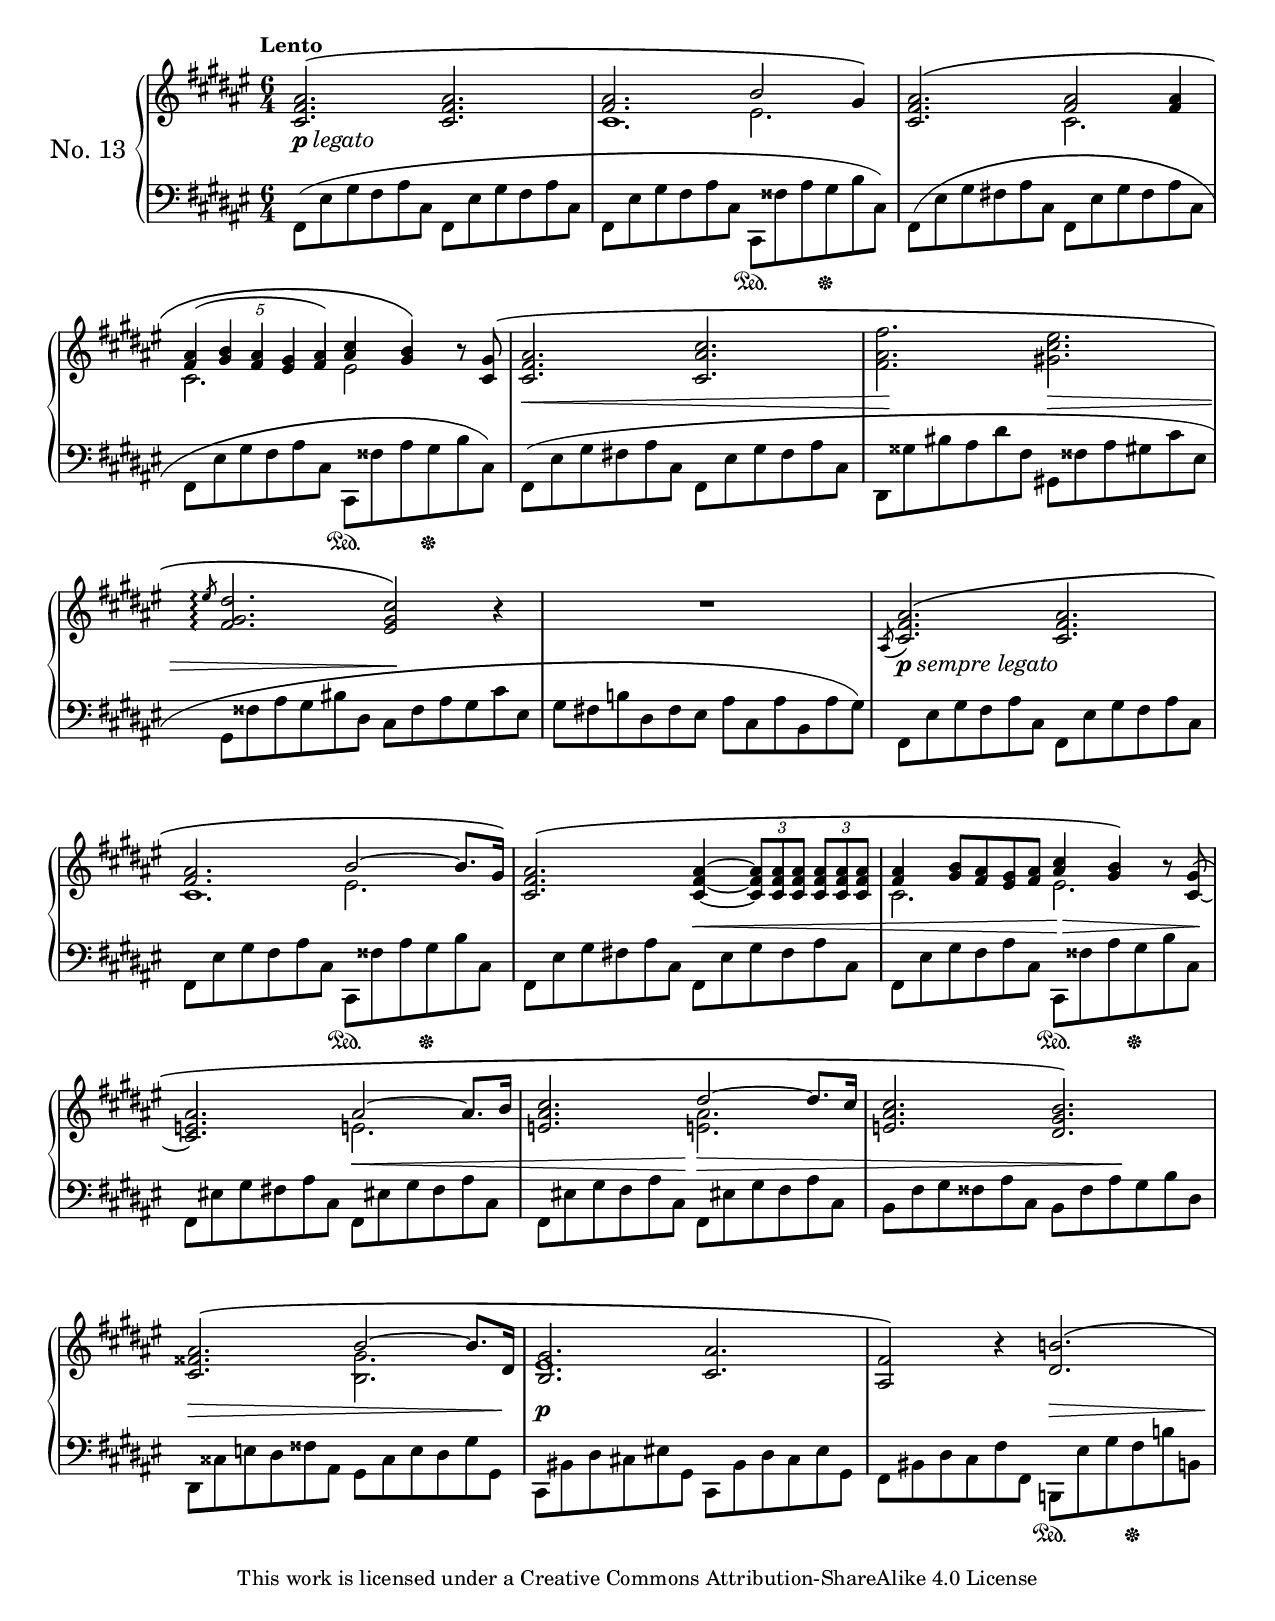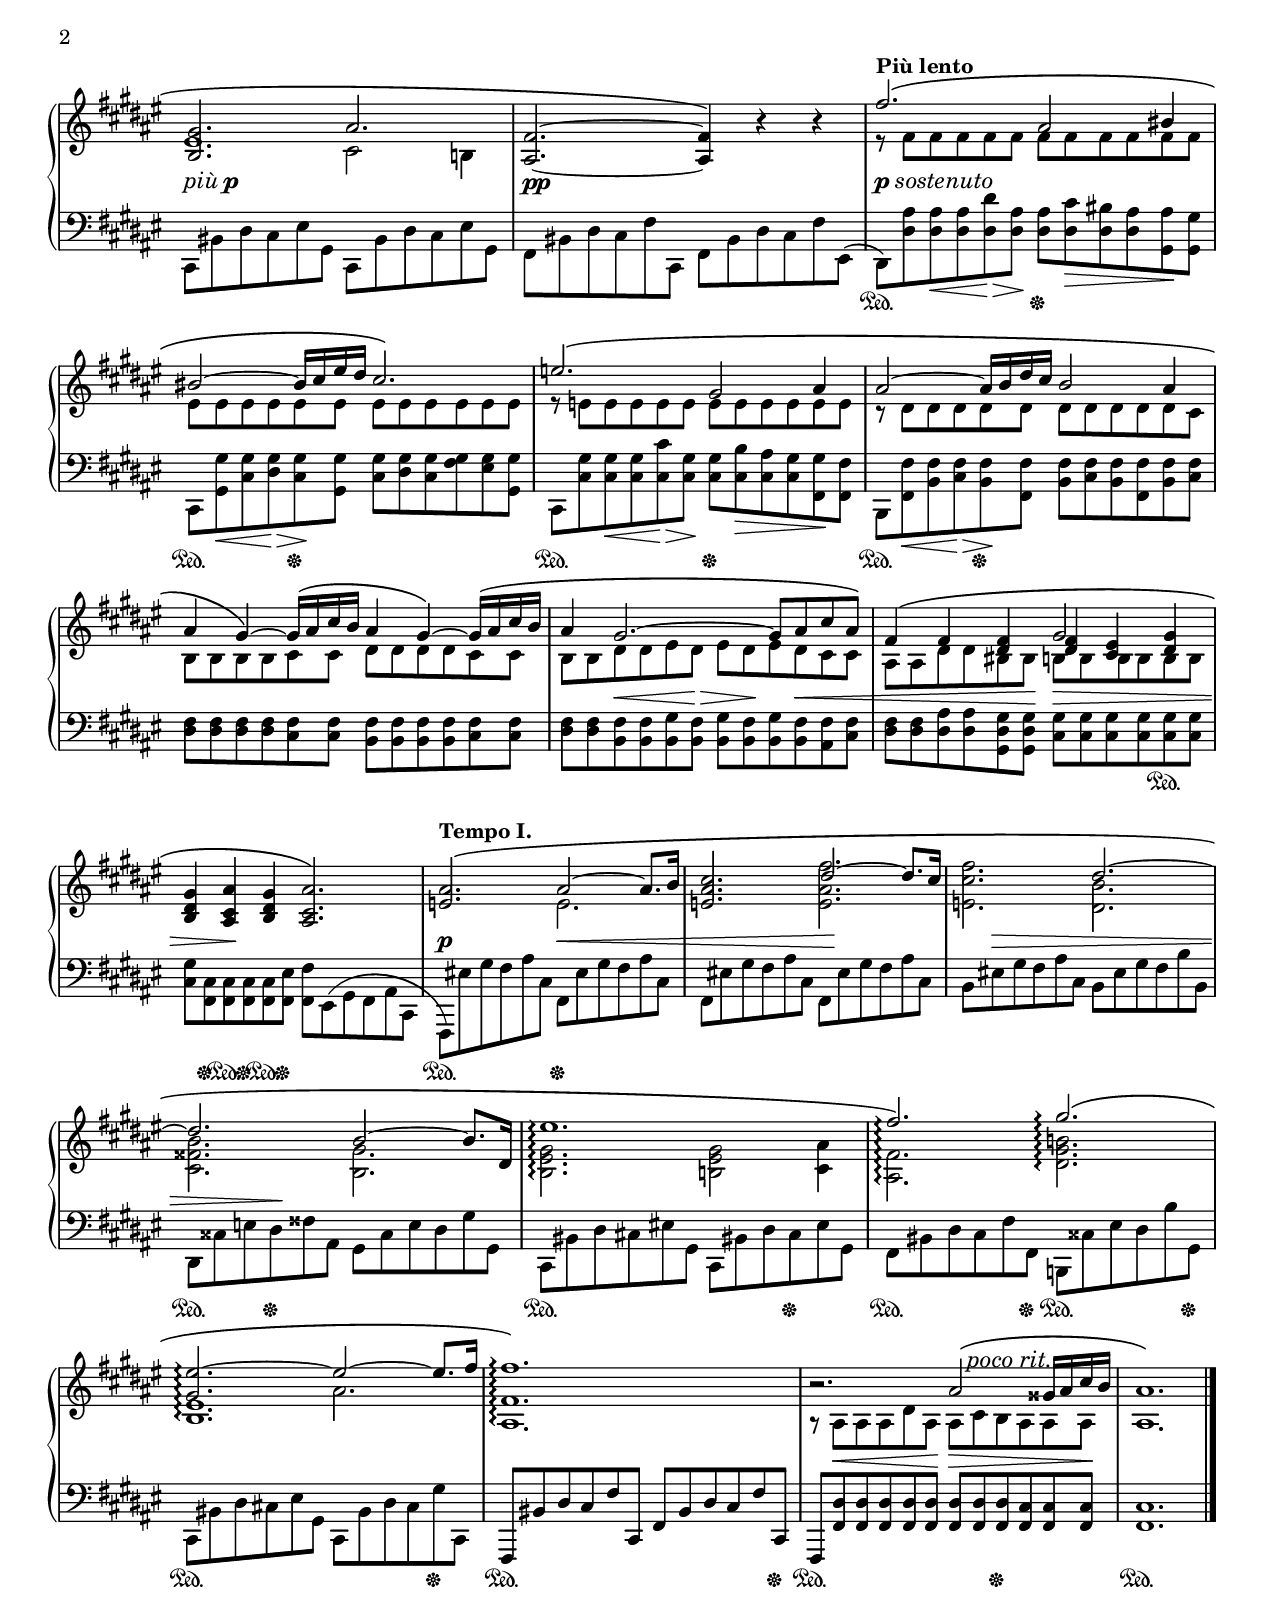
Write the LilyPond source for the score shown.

\version "2.24.0"

\include "includes/header-paper.ily"
%...+....1....+....2....+....3....+....4....+....5....+....6....+....7....+....

\version "2.24.0"
\language "english"

\include "global-variables.ily"

%%% Positions and shapes %%%

moveArpeggioA =
  \tweak positions #'(-2 . 2) 
  \tweak extra-spacing-width #'(-2 . 0)
  \etc
moveArpeggioB = \tweak positions #'(-4 . 2) \etc
moveArpeggioC = \tweak positions #'(-4.5 . 2) \etc
moveArpeggioD = \tweak positions #'(-3 . 3) \etc
moveArpeggioE = \tweak positions #'(-3.5 . 2) \etc
moveArpeggioF = \tweak positions #'(-4 . 2.5) \etc

slurShapeA = \shape #'(
                        ((0 . 0) (0 . 0) (0 . 0) (0 . 0))
                        ((0 . 0) (0 . 0) (0 . 0) (0 . 0))
                      ) \etc

movePocoRit = 
  \tweak outside-staff-priority ##f 
  \tweak staff-padding #'()
  \tweak X-offset 2
  \tweak Y-offset 2.1
  \etc

%%% Music %%%

global = {
  \time 6/4
  \key fs \major
  \accidentalStyle piano
}

rightHandUpper = \relative {
  \voiceOne
  <cs' fs as>2.\( q |
  <fs as>2. << { b2 gs4\) } \new Voice { \voiceTwo es2. } >> |
  <cs fs as>2.\( <fs as>2 q4 |
  \omit TupletBracket
  \tuplet 5/3 { <fs as>4( <gs b> <fs as> <es gs> <fs as>) } <as cs>4 <gs b>\) 
    \oneVoice r8 <cs, gs'>\( |
  <cs fs as>2. <cs as' cs> |
  <fs as fs'>2. <gs cs es> |
  \slashedGrace { es'8\moveArpeggioA \arpeggio } <fs, gs ds'>2. 
    <es gs cs>2\) r4 |
  R1. |
  
  \barNumberCheck 9
  \voiceOne
  \acciaccatura { \slurDown as,8 } \slurUp <cs fs as>2.\( q |
  <fs as>2. << { b2~ b8. gs16\) } \new Voice { \voiceTwo es2. } >> |
  \oneVoice
  <cs fs as>2.^\( q4~ \tuplet 3/2 4 { q8[ q q] q[ q q] } |
  \voiceOne
  <fs as>4 <gs b>8 <fs as> <es gs> <fs as> <as cs>4 <gs b>\) 
    b8\rest <cs,_~ gs'>\( |
  <cs e as>2. as'2~ as8. b16 |
  <e, as cs>2. ds'2~ ds8. cs16 |
  <e, as cs>2. <ds gs b>\) |
  <cs fss as>2.\( b'2~ b8. ds,16 |
  
  \barNumberCheck 17
  <b gs'>2. <cs as'> |
  <as fs'>2\) b'4\rest <ds, b'>2.\( |
  <b gs'>2. << { as'2. } \\ { cs,2 b4 } >> |
  <as_~ fs'^~>2. q4\) b'4\rest b\rest |
  \tempo 4 = 84 fs'2.\(^\piuLento as,2 bs4 |
  bs2~ bs16 cs es ds cs2.\) |
  e2.\( gs,2 as4 |
  as2~ as16 b ds cs b2 as4 |
  
  \barNumberCheck 25
  as4 gs\)~ gs16\( as cs b as4 gs4\)~ gs16\( as cs b |
  as4 gs2.~ gs8 as cs as\) |
  fs4\( fs <ds fs> << { gs2 } \\ { \voiceThree <ds fs>4 <cs es> } >> <ds gs>4 |
  <b ds gs>4 <as cs as'> <b ds gs> <as cs as'>2.\) |
  \tempo 4 = 92 <e' as>2.\(^\tempoI as2~ as8. b16 |
  <e, as cs>2. ds'2~ ds8. cs16 |
  s2. ds~ |
  ds2. b2~ b8. ds,16 |
  
  \barNumberCheck 33
  es'1. |
  fs2.\) gs\( |
  <gs, es'>2.~ es'2~ es8. fs16 |
  fs1.\) |
  \tempo 4 = 84 b,2.\rest \tempo 4 = 78 as2\(\movePocoRit ^\pocoRit 
    \tempo 4 = 72 gss16 as cs b |
  as1.\) |
  \bar "|."
}

rightHandLower = \relative {
  \voiceTwo
  s1. |
  cs'1. |
  s2. cs2. |
  cs2. es2 s4 |
  s1. * 4 |
  
  \barNumberCheck 9
  s1. |
  cs1. |
  s1. |
  cs2. es |
  s2. e |
  s2. <e as> |
  s1. |
  s2. <b gs'>2. |
  
  \barNumberCheck 17
  es1. |
  s1. |
  es1. |
  s1. |
  r8 fs fs fs fs fs  fs fs fs fs fs fs |
  es8 es es es es es  es es es es es es |
  r8 e e e e e  e e e e e e |
  r8 ds ds ds ds ds  ds ds ds ds ds cs |
  
  \barNumberCheck 25
  b8 b b b cs cs  ds ds ds ds cs cs |
  b8 b ds ds es ds  es ds es ds cs cs |
  as8 as ds ds bs bs  b b b b b b |
  s1. |
  s2. \omitAccidental e |
  s2. \omitAccidental <e as fs'> |
  <e cs' fs>2. <ds b'> |
  <cs fss b>2. <b gs'> |
  
  \barNumberCheck 33
  <b es gs>2.\moveArpeggioB \arpeggio q2 <cs as'>4 |
  <as fs'>2.\moveArpeggioC \arpeggio <ds gs b>\moveArpeggioD \arpeggio |
  <b es>1.*1/2\moveArpeggioE \arpeggio as'2. |
  <as, fs'>1.\moveArpeggioF \arpeggio |
  as8\rest as as as ds as  as cs b as as as |
  as1. |
}

rightHand = <<
  \clef treble
  \global
  \set Score.tempoHideNote = ##t 
  \tempo "Lento" 4 = 92
  \new Voice \rightHandUpper
  \new Voice \rightHandLower
>>

leftHand = \relative {
  \clef bass
  \global
  \voiceFour 
  \slurUp
  fs,8( es' gs fs as cs,  fs, es' gs fs as cs, |
  fs,8 es' gs fs as cs,  cs, fss' as gs b cs,) |
  fs,8-\slurShapeA ( es' gs fs as cs,  fs, es' gs fs as cs, |
  fs,8 es' gs fs as cs,  cs, fss' as gs b cs,) |
  fs,8( es' gs fs as cs,  fs, es' gs fs as cs, |
  ds,8 gss' bs as ds fs,  gs, fss' as gs cs es, |
  gs,8 fss' as gs bs ds,  cs fss as gs cs es, |
  gs8 fs b ds, fs es  as cs, as' b, as' gs) |
  
  \barNumberCheck 9
  fs,8 es' gs fs as cs,  fs, es' gs fs as cs, |
  fs,8 es' gs fs as cs,  cs, fss' as gs b cs, |
  fs,8 es' gs fs as cs,  fs, es' gs fs as cs, |
  fs,8 es' gs fs as cs,  cs, fss' as gs b cs, |
  fs,8 es' gs fs as cs,  fs, es' gs fs as cs, |
  fs,8 es' gs fs as cs,  fs, es' gs fs as cs, |
  b8 fs' gs fss as cs,  b fss' as gs b ds, |
  ds,8 css' e ds fss as,  gs css e ds gs gs, |
  
  \barNumberCheck 17
  cs,8 bs' ds cs es gs,  cs, bs' ds cs es gs, |
  fs8 bs ds cs fs fs,  b, es' gs fs b! b, |
  cs,8 bs' ds cs es gs,  cs, bs' ds cs es gs, |
  fs8 bs ds cs fs cs,  fs bs ds cs fs es,( |
  ds8) <ds' as'> q\< q <ds ds'>\> <ds as'>\!  q <ds cs'>\> <ds bs'> <ds as'> 
    <gs, as'>\! < gs gs'> |
  cs,8 <gs' gs'>\< <cs gs'> <ds gs>\> <cs gs'>\! <gs gs'>  <cs gs'> <ds gs>
    <cs gs'> <fs gs> <es gs> <gs, gs'> |
  cs,8 <cs' gs'> q\< q <cs cs'>\> <cs gs'>\!  q <cs b'>\> <cs as'> <cs gs'>
    <fs, gs'>\! <fs fs'> |
  b, <fs' fs'>\< <b fs'> <cs fs>\> <b fs'>\! <fs fs'>  <b fs'> <cs fs> <b fs'>
    <fs fs'> <b fs'> <cs fs> |
    
  \barNumberCheck 25
  <ds fs>8 q q q <cs fs> q  <b fs'> q q q <cs fs> q |
  <ds fs>8 q <b fs'> q <b gs'> <b fs'>  <b gs'> <b fs'> <b gs'> <b fs'>
    <as fs'> <cs fs> |
  <ds fs>8 q <ds as'> q <gs, ds' gs> q  <cs gs'> q q q q q |
  <cs gs'>8 <fs, cs'> q q q <fs es'>  <fs fs'> es( gs fs as cs, |
  fs,8) es'' gs fs as cs,  fs, \omitAccidental es' gs fs as cs, |
  fs,8 es' gs fs as cs,  fs, \omitAccidental es' gs fs as cs, |
  b8 es gs fs as cs,  b es gs fs b b, |
  ds,8 css' e ds fss as,  gs css e ds gs gs, |
  
  \barNumberCheck 33
  cs,8 bs' ds cs es gs,  cs, bs' ds cs es gs, |
  fs8 bs ds cs fs fs,  b, css' es ds b' gs, |
  cs,8 bs' ds cs es gs,  cs, bs' ds cs gs' cs,, |
  \oneVoice
  fs,8 bs' ds cs fs cs,  fs bs ds cs fs cs, |
  fs,8 <fs' ds'> q q q q  q q q <fs cs'> q q |
  <fs cs'>1. |
}

dynamics = {
  \override TextScript.Y-offset = -0.5
  s1.^\pLegato |
  s1. * 3 |
  \override Hairpin.to-barline = ##f
  s1.\< |
  s2.\! s\> |
  s2. s\! |
  s1. |
  
  \barNumberCheck 9
  s1.^\pSempreLegato |
  s1. |
  s2. s\< |
  s2. s2\> s8 s\! |
  s2. s\< |
  s2 s8 s\! s2.\> |
  s2. s4 s2\! |
  s2.\> s2 s8 s\! |
  
  \barNumberCheck 17
  s1.\p |
  \override Hairpin.to-barline = ##t
  s2. s\> |
  s1.\!^\piuP |
  s1.\tweak X-offset 0 \pp |
  s1.^\pSostenuto |
  s1. * 3 |
  
  \barNumberCheck 25
  s1. |
  s4 s4.\< s8\> s8 s\! s8 s4.\< |
  s2 s8 s\! s2.\> |
  s4 s2\! s2. |
  s2.\p s2.\< |
  s2. s\! |
  s8 s\> s2 s2. |
  s4. s\! s2. |
  
  \barNumberCheck 33
  s1. * 4 |
  s8 s\< s4. s8\! s2\> s8 s\! |
  s1. |
}

pedal = {
  s1. |
  s2. s4.\sustainOn s\sustainOff |
  s1. |
  s2. s4.\sustainOn s\sustainOff |
  s1. * 4 |
  
  \barNumberCheck 9
  s1. |
  s2. s4.\sustainOn s\sustainOff |
  s1. |
  s2. s4.\sustainOn s\sustainOff |
  s1. * 4 |
  
  \barNumberCheck 17
  s1. | 
  s2. s4.\sustainOn s\sustainOff |
  s1. * 2 |
  s2.\sustainOn s\sustainOff |
  s2\sustainOn s4\sustainOff s2. |
  s2.\sustainOn s\sustainOff |
  s2\sustainOn s4\sustainOff s2. |
  
  \barNumberCheck 25
  s1. * 2 |
  s2. s2 s4\sustainOn |
  s8 s\sustainOff s\sustainOn s\sustainOff s\sustainOn s\sustainOff s2. |
  s2.\sustainOn s\sustainOff |
  s1. * 2 |
  s4.\sustainOn s\sustainOff s2. |
  
  \barNumberCheck 33
  s2.\sustainOn s4. s4.\sustainOff |
  s2\sustainOn s8 s\sustainOff s2\sustainOn s8 s\sustainOff |
  s2.\sustainOn s2 s4\sustainOff |
  s2.\sustainOn s2 s8 s\sustainOff |
  s2.\sustainOn s4 s2\sustainOff |
  s1.\sustainOn |
}

preludeThirteenMusic = \score { 
  \keepWithTag #'layout
  \new PianoStaff \with { 
    instrumentName = \markup \huge "No. 13"
  } <<
    \new Staff = "upper" \rightHand
    \new Dynamics \dynamics
    \new Staff = "lower" \leftHand
    \new Dynamics \pedal
  >>
  \layout {}
}

preludeThirteenMidi = \book {
  \bookOutputName "prelude-op28-no13"
  \score { 
    \keepWithTag #'midi
    <<
      \new Staff = "upper" << \rightHand \dynamics >> % \pedal
      \new Staff = "lower" << \leftHand \dynamics >> % \pedal
    >>
    \midi {}
  }
}


\paper {
  page-count = 2
  % ragged-last-bottom = ##t
  % page-breaking = #ly:minimal-breaking
  system-system-spacing =
    #'((basic-distance . 12) 
       (minimum-distance . 8)
       (padding . 1)
       (stretchability . 60))
}

\preludeThirteenMusic
\preludeThirteenMidi
